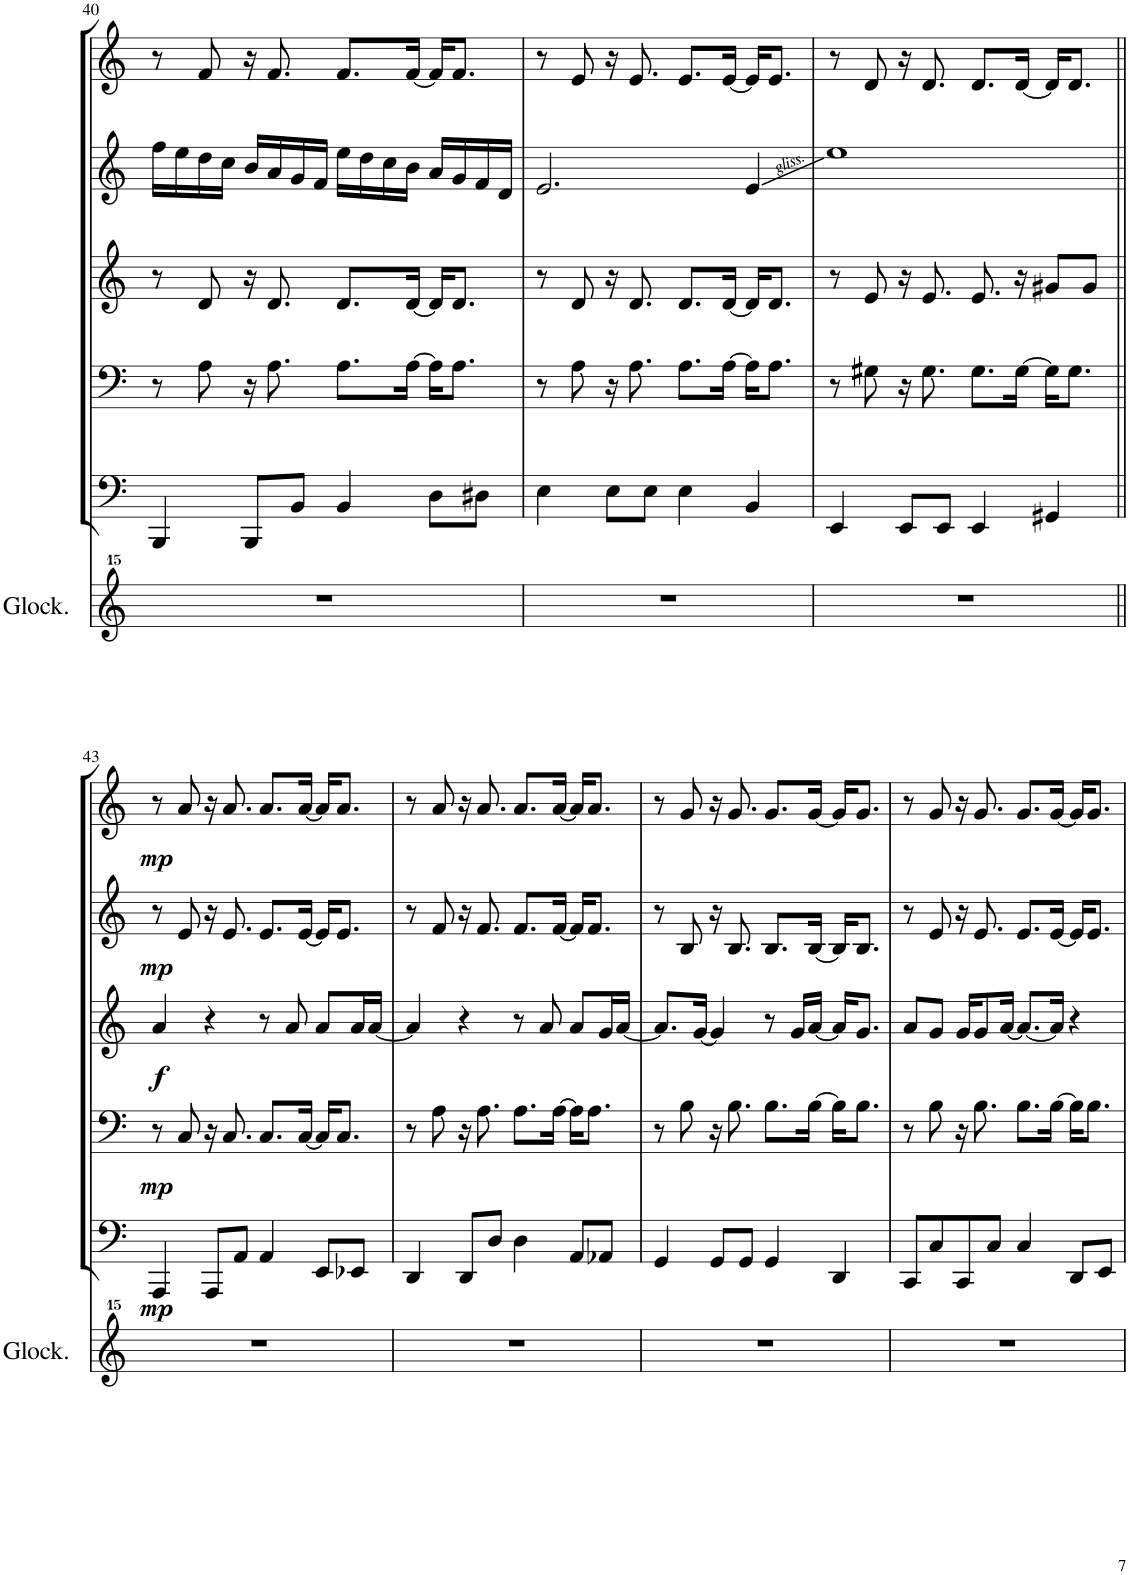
**kern	**kern	**dynam	**kern	**dynam	**kern	**dynam	**kern	**dynam	**kern	**dynam
*part6	*part5	*part5	*part4	*part4	*part3	*part3	*part2	*part2	*part1	*part1
*staff6	*staff5	*staff5	*staff4	*staff4	*staff3	*staff3	*staff2	*staff2	*staff1	*staff1
*I"Glockenspiel	*I"Tuba	*	*I"Trombone	*	*I"Horn in F	*	*I"Bb Trumpet 2	*	*I"Bb Trumpet 1	*
*I'Glock.	*I'Tba	*	*I'Trb	*	*I'Hn	*	*I'Tpt	*	*I'Tpt	*
!!LO:PB:g=z
*clefG^^2	*clefF4	*	*clefF4	*	*clefG2	*	*clefG2	*	*clefG2	*
*	*	*	*	*	*ITrd4c7	*	*ITrd1c2	*	*ITrd1c2	*
*k[]	*k[]	*	*k[]	*	*k[]	*	*k[]	*	*k[]	*
*M4/4	*M4/4	*	*M4/4	*	*M4/4	*	*M4/4	*	*M4/4	*
=40	=40	=40	=40	=40	=40	=40	=40	=40	=40	=40
1r	4BBB/	.	8r	.	8r	.	16ff\LL	.	8r	.
.	.	.	.	.	.	.	16ee\	.	.	.
.	.	.	8A\	.	8d/	.	16dd\	.	8f/	.
.	.	.	.	.	.	.	16cc\JJ	.	.	.
.	8BBB/L	.	16r	.	16r	.	16b/LL	.	16r	.
.	.	.	8.A\	.	8.d/	.	16a/	.	8.f/	.
.	8BB/J	.	.	.	.	.	16g/	.	.	.
.	.	.	.	.	.	.	16f/JJ	.	.	.
.	4BB/	.	8.A\L	.	8.d/L	.	16ee\LL	.	8.f/L	.
.	.	.	.	.	.	.	16dd\	.	.	.
.	.	.	.	.	.	.	16cc\	.	.	.
.	.	.	[16A\Jk	.	[16d/Jk	.	16b\JJ	.	[16f/Jk	.
.	8D\L	.	16A\KL]	.	16d/KL]	.	16a/LL	.	16f/KL]	.
.	.	.	8.A\J	.	8.d/J	.	16g/	.	8.f/J	.
.	8D#X\J	.	.	.	.	.	16f/	.	.	.
.	.	.	.	.	.	.	16d/JJ	.	.	.
=41	=41	=41	=41	=41	=41	=41	=41	=41	=41	=41
1r	4E\	.	8r	.	8r	.	2.e/	.	8r	.
.	.	.	8A\	.	8d/	.	.	.	8e/	.
.	8E\L	.	16r	.	16r	.	.	.	16r	.
.	.	.	8.A\	.	8.d/	.	.	.	8.e/	.
.	8E\J	.	.	.	.	.	.	.	.	.
.	4E\	.	8.A\L	.	8.d/L	.	.	.	8.e/L	.
.	.	.	[16A\Jk	.	[16d/Jk	.	.	.	[16e/Jk	.
.	4BB/	.	16A\KL]	.	16d/KL]	.	4e/	.	16e/KL]	.
.	.	.	8.A\J	.	8.d/J	.	.	.	8.e/J	.
=42	=42	=42	=42	=42	=42	=42	=42	=42	=42	=42
1r	4EE/	.	8r	.	8r	.	1ee	.	8r	.
.	.	.	8G#X\	.	8e/	.	.	.	8d/	.
.	8EE/L	.	16r	.	16r	.	.	.	16r	.
.	.	.	8.G#\	.	8.e/	.	.	.	8.d/	.
.	8EE/J	.	.	.	.	.	.	.	.	.
.	4EE/	.	8.G#\L	.	8.e/	.	.	.	8.d/L	.
.	.	.	[16G#\Jk	.	16r	.	.	.	[16d/Jk	.
.	4GG#X/	.	16G#\KL]	.	8g#X/L	.	.	.	16d/KL]	.
.	.	.	8.G#\J	.	.	.	.	.	8.d/J	.
.	.	.	.	.	8g#/J	.	.	.	.	.
!!LO:LB:g=z
=43||	=43||	=43||	=43||	=43||	=43||	=43||	=43||	=43||	=43||	=43||
!	!	!LO:DY:b	!	!LO:DY:b	!	!LO:DY:b	!	!LO:DY:b	!	!LO:DY:b
1r	4AAA/	mp	8r	mp	4a/	f	8r	mp	8r	mp
.	.	.	8C/	.	.	.	8e/	.	8a/	.
.	8AAA/L	.	16r	.	4r	.	16r	.	16r	.
.	.	.	8.C/	.	.	.	8.e/	.	8.a/	.
.	8AA/J	.	.	.	.	.	.	.	.	.
.	4AA/	.	8.C/L	.	8r	.	8.e/L	.	8.a/L	.
.	.	.	.	.	8a/	.	.	.	.	.
.	.	.	[16C/Jk	.	.	.	[16e/Jk	.	[16a/Jk	.
.	8EE/L	.	16C/KL]	.	8a/L	.	16e/KL]	.	16a/KL]	.
.	.	.	8.C/J	.	.	.	8.e/J	.	8.a/J	.
.	8EE-X/J	.	.	.	16a/L	.	.	.	.	.
.	.	.	.	.	[16a/JJ	.	.	.	.	.
=44	=44	=44	=44	=44	=44	=44	=44	=44	=44	=44
1r	4DD/	.	8r	.	4a/]	.	8r	.	8r	.
.	.	.	8A\	.	.	.	8f/	.	8a/	.
.	8DD/L	.	16r	.	4r	.	16r	.	16r	.
.	.	.	8.A\	.	.	.	8.f/	.	8.a/	.
.	8D/J	.	.	.	.	.	.	.	.	.
.	4D\	.	8.A\L	.	8r	.	8.f/L	.	8.a/L	.
.	.	.	.	.	8a/	.	.	.	.	.
.	.	.	[16A\Jk	.	.	.	[16f/Jk	.	[16a/Jk	.
.	8AA/L	.	16A\KL]	.	8a/L	.	16f/KL]	.	16a/KL]	.
.	.	.	8.A\J	.	.	.	8.f/J	.	8.a/J	.
.	8AA-X/J	.	.	.	16g/L	.	.	.	.	.
.	.	.	.	.	[16a/JJ	.	.	.	.	.
=45	=45	=45	=45	=45	=45	=45	=45	=45	=45	=45
1r	4GG/	.	8r	.	8.a/L]	.	8r	.	8r	.
.	.	.	8B\	.	.	.	8B/	.	8g/	.
.	.	.	.	.	[16g/Jk	.	.	.	.	.
.	8GG/L	.	16r	.	4g/]	.	16r	.	16r	.
.	.	.	8.B\	.	.	.	8.B/	.	8.g/	.
.	8GG/J	.	.	.	.	.	.	.	.	.
.	4GG/	.	8.B\L	.	8r	.	8.B/L	.	8.g/L	.
.	.	.	.	.	16g/LL	.	.	.	.	.
.	.	.	[16B\Jk	.	[16a/JJ	.	[16B/Jk	.	[16g/Jk	.
.	4DD/	.	16B\KL]	.	16a/KL]	.	16B/KL]	.	16g/KL]	.
.	.	.	8.B\J	.	8.g/J	.	8.B/J	.	8.g/J	.
=46	=46	=46	=46	=46	=46	=46	=46	=46	=46	=46
1r	8CC/L	.	8r	.	8a/L	.	8r	.	8r	.
.	8C/	.	8B\	.	8g/J	.	8e/	.	8g/	.
.	8CC/	.	16r	.	16g/KL	.	16r	.	16r	.
.	.	.	8.B\	.	8g/	.	8.e/	.	8.g/	.
.	8C/J	.	.	.	.	.	.	.	.	.
.	.	.	.	.	[16a/Jk	.	.	.	.	.
.	4C/	.	8.B\L	.	8.a/L_	.	8.e/L	.	8.g/L	.
.	.	.	[16B\Jk	.	16a/Jk]	.	[16e/Jk	.	[16g/Jk	.
.	8DD/L	.	16B\KL]	.	4r	.	16e/KL]	.	16g/KL]	.
.	.	.	8.B\J	.	.	.	8.e/J	.	8.g/J	.
.	8EE/J	.	.	.	.	.	.	.	.	.
=	=	=	=	=	=	=	=	=	=	=
*-	*-	*-	*-	*-	*-	*-	*-	*-	*-	*-
